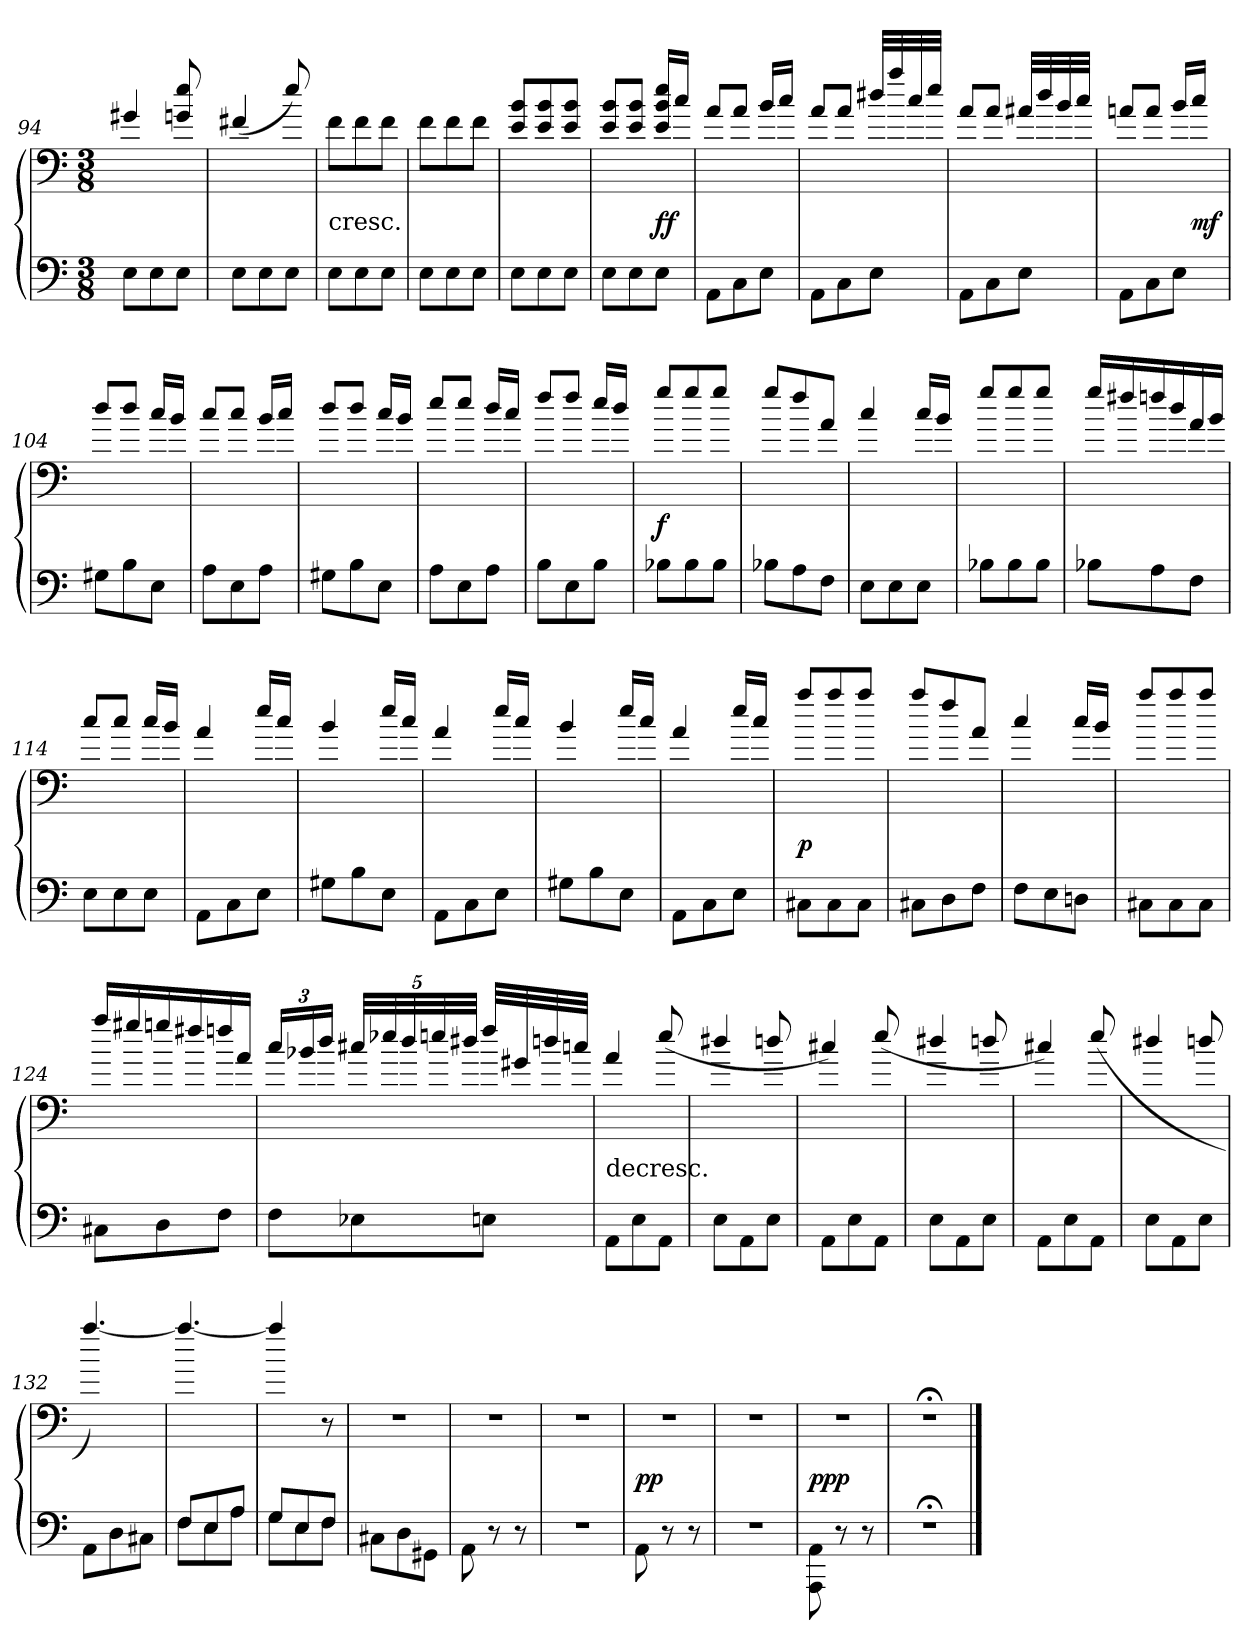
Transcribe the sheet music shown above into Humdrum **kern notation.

**kern	**kern	**dynam
*part1	*part1	*part1
*staff2	*staff1	*staff1/2
*clefF4	*clefF4	*
*k[]	*k[]	*
*M3/8	*M3/8	*
=94	=94	=94
8E\L	4g#X/	.
8E\	.	.
8E\J	8gn/ 8ee/	.
=95	=95	=95
8E\L	(4f#X/	.
8E\	.	.
8E\J	8ee/)	.
=96	=96	=96
!	!LO:TX:c:t=cresc.	!
8E\L	8f\L	.
8E\	8f\	.
8E\J	8f\J	.
=97	=97	=97
8E\L	8f\L	.
8E\	8f\	.
8E\J	8f\J	.
=98	=98	=98
8E\L	8e/ 8b/L	.
8E\	8e/ 8b/	.
8E\J	8e/ 8b/J	.
=99	=99	=99
8E\L	8e/ 8b/L	.
8E\	8e/ 8b/J	.
8E\J	16e/ 16b/ 16ee/LL	ff
.	16cc/JJ	.
=100	=100	=100
8AA\L	8a/L	.
8C\	8a/J	.
8E\J	16b/LL	.
.	16cc/JJ	.
=101	=101	=101
8AA\L	8a/L	.
8C\	8a/J	.
8E\J	32dd#X/LLL	.
.	32aa/	.
.	32cc/	.
.	32ee/JJJ	.
=102	=102	=102
8AA\L	8a/L	.
8C\	8a/J	.
8E\J	32a#X/LLL	.
.	32dd/	.
.	32b/	.
.	32cc/JJJ	.
=103	=103	=103
8AA\L	8an/L	.
8C\	8a/J	.
8E\J	16b/LL	.
.	16cc/JJ	mf
=104	=104	=104
8G#X\L	8dd/L	.
8B\	8dd/J	.
8E\J	16cc/LL	.
.	16b/JJ	.
=105	=105	=105
8A\L	8cc/L	.
8E\	8cc/J	.
8A\J	16b/LL	.
.	16cc/JJ	.
=106	=106	=106
8G#X\L	8dd/L	.
8B\	8dd/J	.
8E\J	16cc/LL	.
.	16b/JJ	.
=107	=107	=107
8A\L	8ee/L	.
8E\	8ee/J	.
8A\J	16dd/LL	.
.	16cc/JJ	.
=108	=108	=108
8B\L	8ff/L	.
8E\	8ff/J	.
8B\J	16ee/LL	.
.	16dd/JJ	.
=109	=109	=109
8B-X\L	8gg/L	f
8B-\	8gg/	.
8B-\J	8gg/J	.
=110	=110	=110
8B-X\L	8gg/L	.
8A\	8ff/	.
8F\J	8a/J	.
=111	=111	=111
8E\L	4cc/	.
8E\	.	.
8E\J	16cc/LL	.
.	16b/JJ	.
=112	=112	=112
8B-X\L	8gg/L	.
8B-\	8gg/	.
8B-\J	8gg/J	.
=113	=113	=113
8B-X\L	16gg/LL	.
.	16ff#X/	.
8A\	16ffn/	.
.	16dd/	.
8F\J	16a/	.
.	16b/JJ	.
=114	=114	=114
8E\L	8cc/L	.
8E\	8cc/J	.
8E\J	16cc/LL	.
.	16b/JJ	.
=115	=115	=115
8AA\L	4a/	.
8C\	.	.
8E\J	16ee/LL	.
.	16cc/JJ	.
=116	=116	=116
8G#X\L	4b/	.
8B\	.	.
8E\J	16ee/LL	.
.	16cc/JJ	.
=117	=117	=117
8AA\L	4a/	.
8C\	.	.
8E\J	16ee/LL	.
.	16cc/JJ	.
=118	=118	=118
8G#X\L	4b/	.
8B\	.	.
8E\J	16ee/LL	.
.	16cc/JJ	.
=119	=119	=119
8AA\L	4a/	.
8C\	.	.
8E\J	16ee/LL	.
.	16cc/JJ	.
=120	=120	=120
8C#X\L	8aa/L	p
8C#\	8aa/	.
8C#\J	8aa/J	.
=121	=121	=121
8C#X\L	8aa/L	.
8D\	8ff/	.
8F\J	8a/J	.
=122	=122	=122
8F\L	4cc/	.
8E\	.	.
8Dn\J	16cc/LL	.
.	16b/JJ	.
=123	=123	=123
8C#X\L	8aa/L	.
8C#\	8aa/	.
8C#\J	8aa/J	.
=124	=124	=124
8C#X\L	16aa/LL	.
.	16gg#X/	.
8D\	16ggn/	.
.	16ff#X/	.
8F\J	16ffn/	.
.	16a/JJ	.
=125	=125	=125
8F\L	24cc/LL	.
.	24b-X/	.
.	24dd/JJ	.
8E-X\	40cc#X/LLL	.
.	40ee-X/	.
.	40dd/	.
.	40een/	.
.	40dd#X/JJJ	.
8En\J	32ff/LLL	.
.	32g#X/	.
.	32ddn/	.
.	32ccn/JJJ	.
=126	=126	=126
!	!LO:TX:c:t=decresc.	!
8AA\L	4a/	.
8E\	.	.
8AA\J	(8ee/	.
=127	=127	=127
8E\L	4dd#X/	.
8AA\	.	.
8E\J	8ddn/	.
=128	=128	=128
8AA\L	4cc#X/)	.
8E\	.	.
8AA\J	(8ee/	.
=129	=129	=129
8E\L	4dd#X/	.
8AA\	.	.
8E\J	8ddn/	.
=130	=130	=130
8AA\L	4cc#X/)	.
8E\	.	.
8AA\J	(8ee/	.
=131	=131	=131
8E\L	4dd#X/	.
8AA\	.	.
8E\J	8ddn/	.
=132	=132	=132
8AA\L	[4.aa/)	.
8D\	.	.
8C#X\J	.	.
=133	=133	=133
*^	*	*
8F\L	8F/L	4.aa/_	.
8E\	8E/	.	.
8A\J	8A/J	.	.
=134	=134	=134	=134
8G\L	8G/L	4aa/]	.
8E\	8E/	.	.
8F\J	8F/J	8r	.
*v	*v	*	*
=135	=135	=135
8C#X\L	4.r	.
8D\	.	.
8GG#X\J	.	.
=136	=136	=136
8AA\	4.r	.
8r	.	.
8r	.	.
=137	=137	=137
4.r	4.r	.
=138	=138	=138
8AA\	4.r	pp
8r	.	.
8r	.	.
=139	=139	=139
4.r	4.r	.
=140	=140	=140
8AAA\ 8AA\	4.r	ppp
8r	.	.
8r	.	.
=141	=141	=141
4.r;<	4.r;<	.
==	==	==
*-	*-	*-
